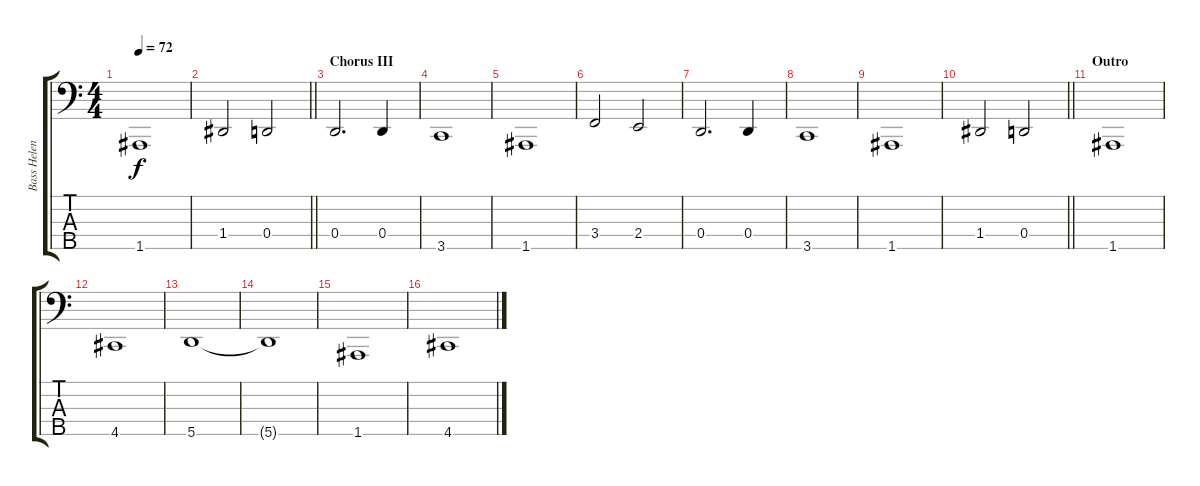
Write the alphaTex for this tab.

\track ("Bass Helen" "Bass Helen") {instrument electricbasspick}
\staff {score tabs}
\tuning (F2 C2 G1 D1 A0) {hide}
\ts (4 4)
\tempo 72
\clef f4
\ks c
1.5.1{dy f} |
\barLineRight lightlight
1.4.2 0.4.2 |
\section ("" "Chorus III")
0.4.2{d} 0.4.4 |
3.5.1 |
1.5.1 |
3.4.2 2.4.2 |
0.4.2{d} 0.4.4 |
3.5.1 |
1.5.1 |
\barLineRight lightlight
1.4.2 0.4.2 |
\section ("" "Outro")
1.5.1 |
4.5.1 |
5.5.1 |
5.5{t}.1 |
1.5.1 |
4.5.1
